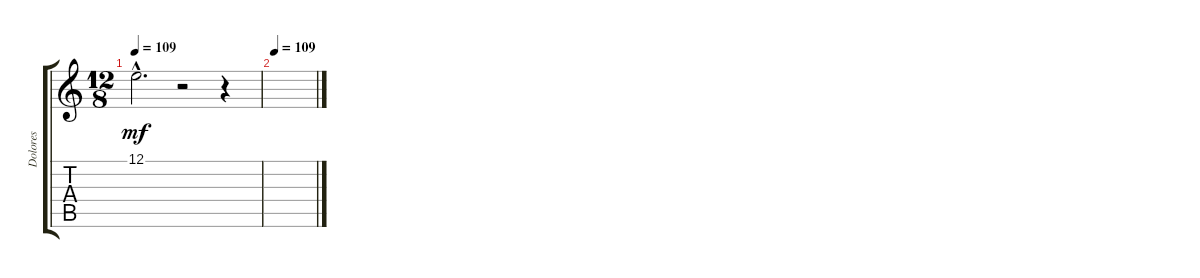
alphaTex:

\track ("Dolores" "Dolores") {instrument panflute}
\staff {score tabs}
\tuning (E4 B3 G3 D3 A2 E2) {hide}
\ts (12 8)
\tempo 109
\clef g2
\ks c
12.1{hac}.2{d dy mf} r.2 r.4 |
\tempo 109
